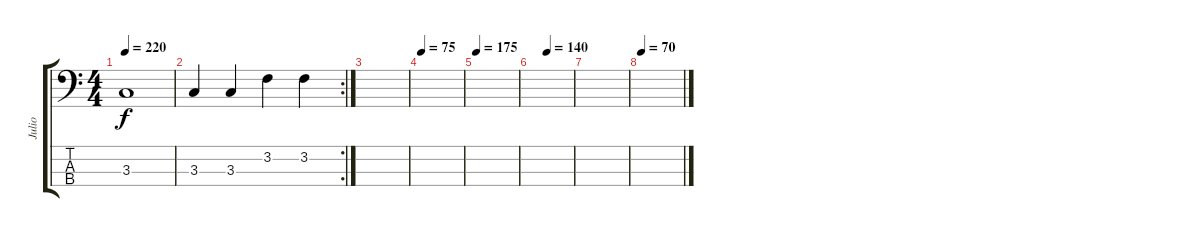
\track ("Julio" "Julio") {instrument electricbassfinger}
\staff {score tabs}
\tuning (G2 D2 A1 E1) {hide}
\ts (4 4)
\tempo 220
\clef f4
\ks c
3.3{t}.1{dy f} |
\rc 2
3.3.4 3.3.4 3.2.4 3.2.4 |
|
\tempo 75
|
\tempo 175
|
\tempo (140 0.375)
|
|
\tempo 70
